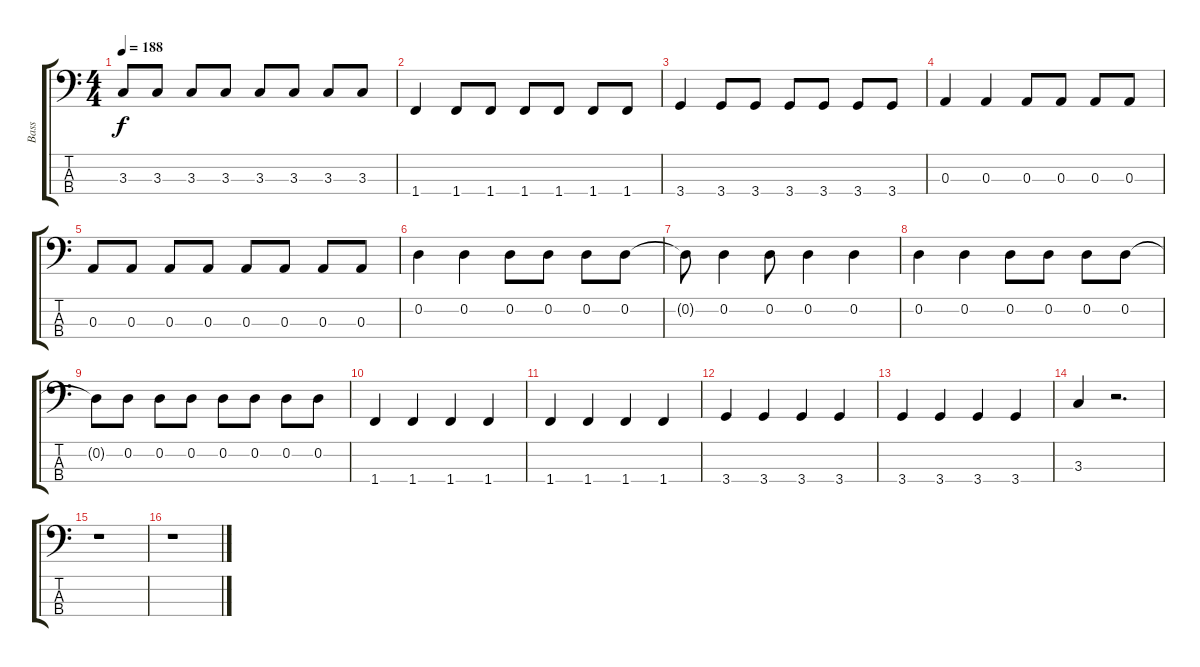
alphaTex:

\track ("Bass" "Bass") {instrument electricbassfinger}
\staff {score tabs}
\tuning (G2 D2 A1 E1) {hide}
\ts (4 4)
\tempo 188
\clef f4
\ks c
3.3{t}.8{dy f} 3.3.8 3.3.8 3.3.8 3.3.8 3.3.8 3.3.8 3.3.8 |
1.4.4 1.4.8 1.4.8 1.4.8 1.4.8 1.4.8 1.4.8 |
3.4.4 3.4.8 3.4.8 3.4.8 3.4.8 3.4.8 3.4.8 |
0.3.4 0.3.4 0.3.8 0.3.8 0.3.8 0.3.8 |
0.3.8 0.3.8 0.3.8 0.3.8 0.3.8 0.3.8 0.3.8 0.3.8 |
0.2.4 0.2.4 0.2.8 0.2.8 0.2.8 0.2.8 |
0.2{t}.8 0.2.4 0.2.8 0.2.4 0.2.4 |
0.2.4 0.2.4 0.2.8 0.2.8 0.2.8 0.2.8 |
0.2{t}.8 0.2.8 0.2.8 0.2.8 0.2.8 0.2.8 0.2.8 0.2.8 |
1.4.4 1.4.4 1.4.4 1.4.4 |
1.4.4 1.4.4 1.4.4 1.4.4 |
3.4.4 3.4.4 3.4.4 3.4.4 |
3.4.4 3.4.4 3.4.4 3.4.4 |
3.3.4 r.2{d} |
r.1 |
r.1
